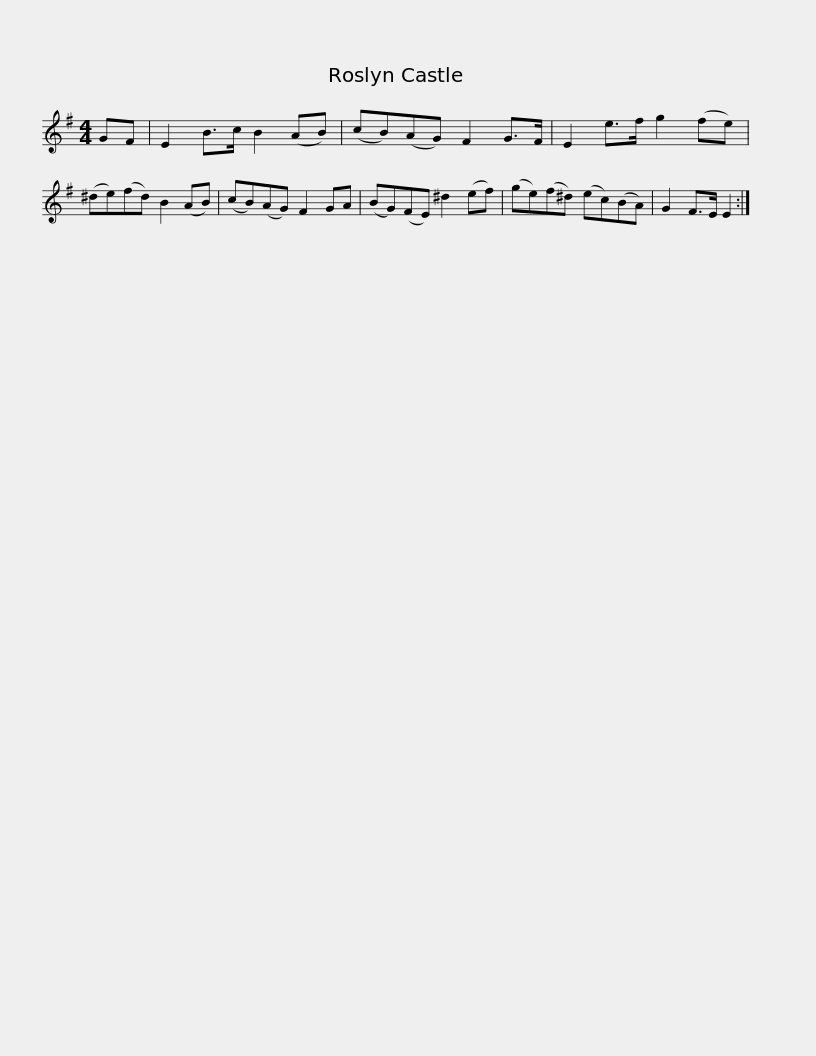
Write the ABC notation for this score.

X:1
L:1/8
M:4/4
I:linebreak $
K:Emin
V:1 treble
V:1
 GF | E2 B>c B2 (AB) | (cB)(AG) F2 G>F | E2 e>f g2 (fe) | (^de)(fd) B2 (AB) | %5
 (cB)(AG) F2 GA | (BG)(FE) ^d2 (ef) |$ (ge)(f^d) (ec)(BA) | G2 F>E E2 :| %9
